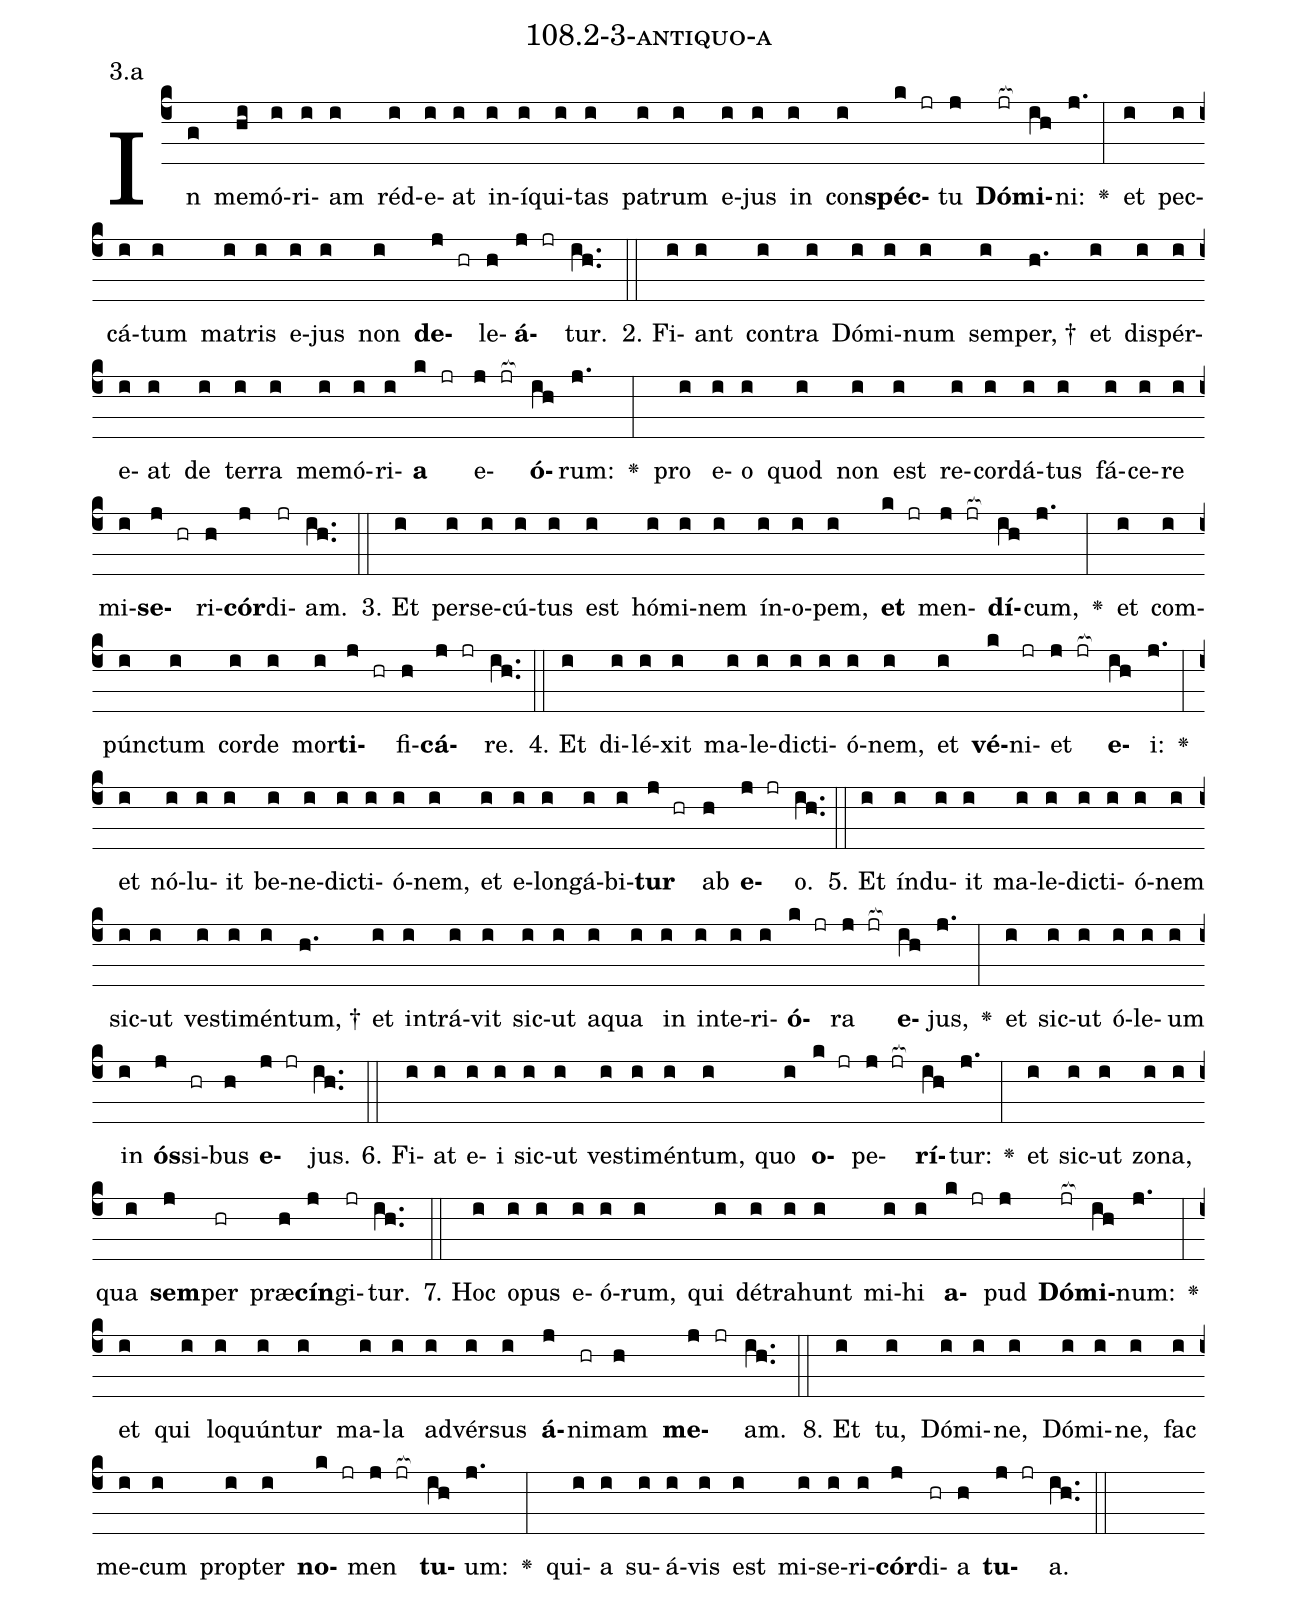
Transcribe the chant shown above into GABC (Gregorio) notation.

name: 108.2-3-antiquo-a;
annotation: 3.a;
%%
(c4)In(g) me(hi)mó(i)ri(i)am(i) réd(i)e(i)at(i) in(i)í(i)qui(i)tas(i) pa(i)trum(i) e(i)jus(i) in(i) con(i)<b>spéc</b>(k jr)tu(j) <b>Dó</b>(jr[ocb:1{])<b>mi</b>(ih[ocb:0}])ni:(j.) <v>\greheightstar</v>(:) et(i) pec(i)cá(i)tum(i) ma(i)tris(i) e(i)jus(i) non(i) <b>de</b>(j hr)le(h)<b>á</b>(j jr)tur.(ih..) (::)
2. Fi(i)ant(i) con(i)tra(i) Dó(i)mi(i)num(i) sem(i)per, †(h.) et(i) dis(i)pér(i)e(i)at(i) de(i) ter(i)ra(i) me(i)mó(i)ri(i)<b>a</b>(k jr) e(j jr[ocb:1{])<b>ó</b>(ih[ocb:0}])rum:(j.) <v>\greheightstar</v>(:) pro(i) e(i)o(i) quod(i) non(i) est(i) re(i)cor(i)dá(i)tus(i) fá(i)ce(i)re(i) mi(i)<b>se</b>(j hr)ri(h)<b>cór</b>(j)di(jr)am.(ih..) (::)
3. Et(i) per(i)se(i)cú(i)tus(i) est(i) hó(i)mi(i)nem(i) ín(i)o(i)pem,(i) <b>et</b>(k jr) men(j jr[ocb:1{])<b>dí</b>(ih[ocb:0}])cum,(j.) <v>\greheightstar</v>(:) et(i) com(i)púnc(i)tum(i) cor(i)de(i) mor(i)<b>ti</b>(j hr)fi(h)<b>cá</b>(j jr)re.(ih..) (::)
4. Et(i) di(i)lé(i)xit(i) ma(i)le(i)dic(i)ti(i)ó(i)nem,(i) et(i) <b>vé</b>(k)ni(jr)et(j jr[ocb:1{]) <b>e</b>(ih[ocb:0}])i:(j.) <v>\greheightstar</v>(:) et(i) nó(i)lu(i)it(i) be(i)ne(i)dic(i)ti(i)ó(i)nem,(i) et(i) e(i)lon(i)gá(i)bi(i)<b>tur</b>(j hr) ab(h) <b>e</b>(j jr)o.(ih..) (::)
5. Et(i) índ(i)u(i)it(i) ma(i)le(i)dic(i)ti(i)ó(i)nem(i) sic(i)ut(i) ves(i)ti(i)mén(i)tum, †(h.) et(i) in(i)trá(i)vit(i) sic(i)ut(i) a(i)qua(i) in(i) in(i)te(i)ri(i)<b>ó</b>(k jr)ra(j jr[ocb:1{]) <b>e</b>(ih[ocb:0}])jus,(j.) <v>\greheightstar</v>(:) et(i) sic(i)ut(i) ó(i)le(i)um(i) in(i) <b>ós</b>(j)si(hr)bus(h) <b>e</b>(j jr)jus.(ih..) (::)
6. Fi(i)at(i) e(i)i(i) sic(i)ut(i) ves(i)ti(i)mén(i)tum,(i) quo(i) <b>o</b>(k jr)pe(j jr[ocb:1{])<b>rí</b>(ih[ocb:0}])tur:(j.) <v>\greheightstar</v>(:) et(i) sic(i)ut(i) zo(i)na,(i) qua(i) <b>sem</b>(j)per(hr) præ(h)<b>cín</b>(j)gi(jr)tur.(ih..) (::)
7. Hoc(i) o(i)pus(i) e(i)ó(i)rum,(i) qui(i) dé(i)tra(i)hunt(i) mi(i)hi(i) <b>a</b>(k jr)pud(j) <b>Dó</b>(jr[ocb:1{])<b>mi</b>(ih[ocb:0}])num:(j.) <v>\greheightstar</v>(:) et(i) qui(i) lo(i)quún(i)tur(i) ma(i)la(i) ad(i)vér(i)sus(i) <b>á</b>(j)ni(hr)mam(h) <b>me</b>(j jr)am.(ih..) (::)
8. Et(i) tu,(i) Dó(i)mi(i)ne,(i) Dó(i)mi(i)ne,(i) fac(i) me(i)cum(i) prop(i)ter(i) <b>no</b>(k jr)men(j jr[ocb:1{]) <b>tu</b>(ih[ocb:0}])um:(j.) <v>\greheightstar</v>(:) qui(i)a(i) su(i)á(i)vis(i) est(i) mi(i)se(i)ri(i)<b>cór</b>(j)di(hr)a(h) <b>tu</b>(j jr)a.(ih..) (::)
